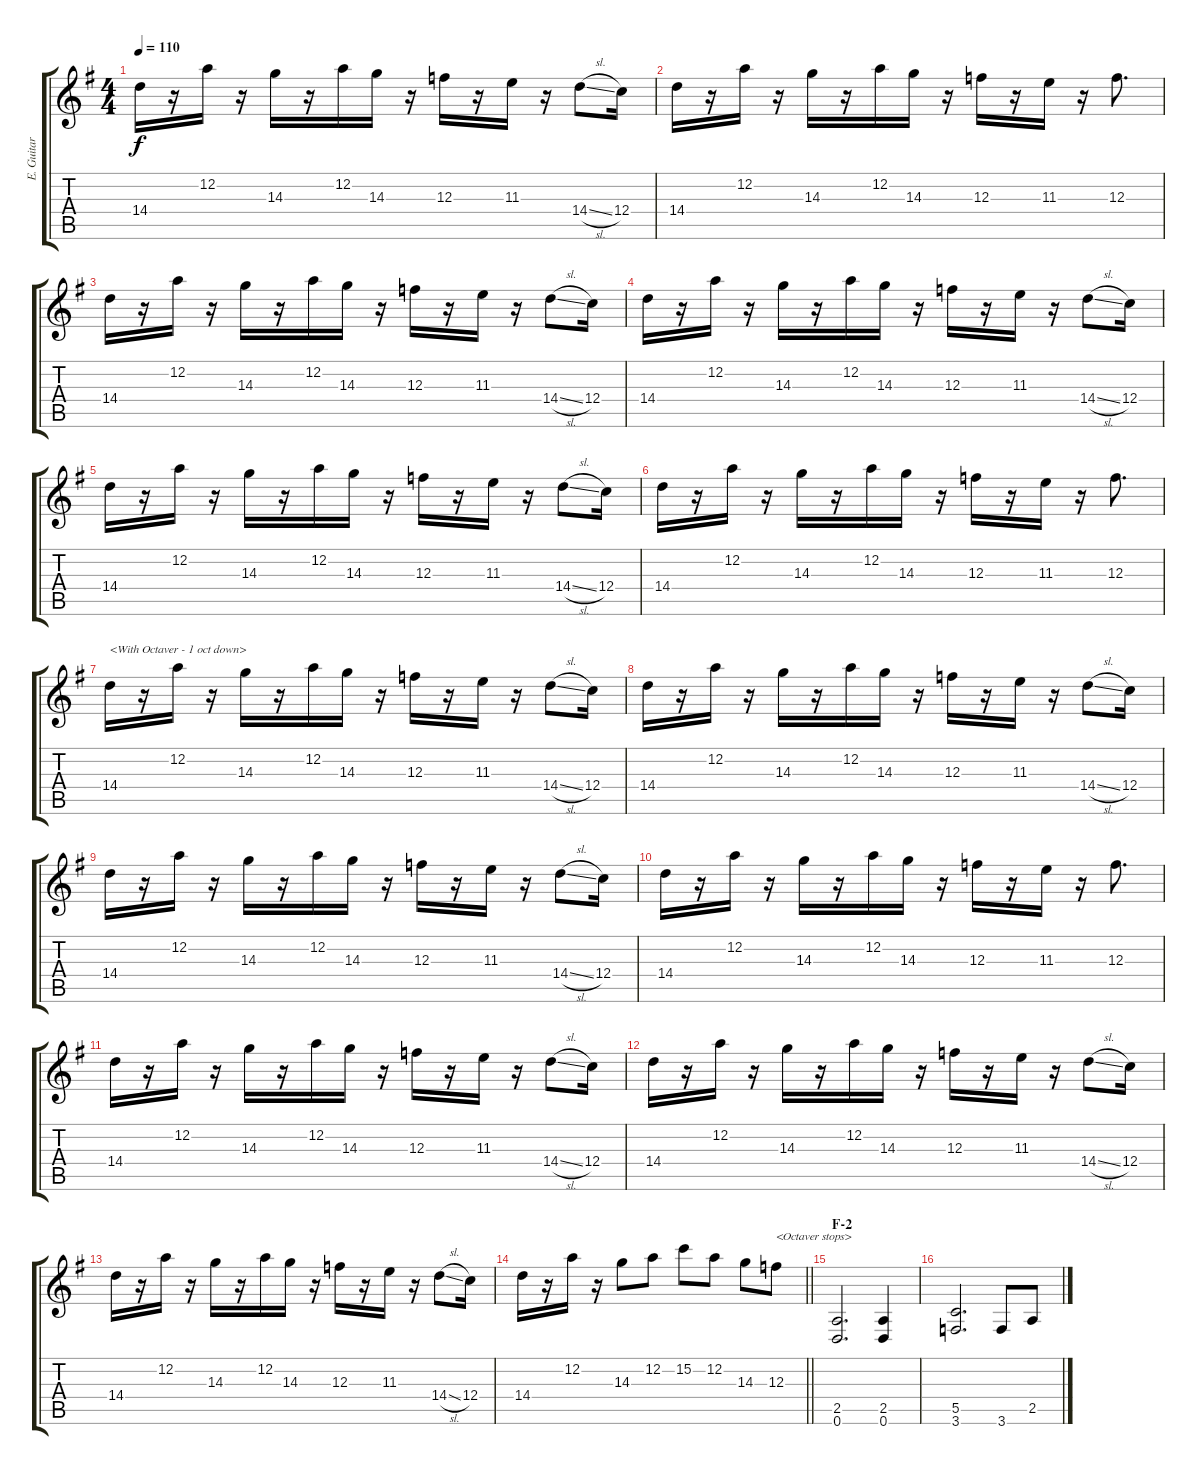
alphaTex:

\track ("E. Guitar II" "E. Guitar ") {instrument overdrivenguitar}
\staff {score tabs}
\tuning (D4 A3 F3 C3 G2 D2) {hide}
\ts (4 4)
\tempo 110
\clef g2
\ks g
14.4.16{dy f} r.16 12.2.16 r.16 14.3.16 r.16 12.2.16 14.3.16 r.16 12.3.16 r.16 11.3.16 r.16 14.4{sl}.8 12.4.16 |
14.4.16 r.16 12.2.16 r.16 14.3.16 r.16 12.2.16 14.3.16 r.16 12.3.16 r.16 11.3.16 r.16 12.3.8{d} |
14.4.16 r.16 12.2.16 r.16 14.3.16 r.16 12.2.16 14.3.16 r.16 12.3.16 r.16 11.3.16 r.16 14.4{sl}.8 12.4.16 |
14.4.16 r.16 12.2.16 r.16 14.3.16 r.16 12.2.16 14.3.16 r.16 12.3.16 r.16 11.3.16 r.16 14.4{sl}.8 12.4.16 |
14.4.16 r.16 12.2.16 r.16 14.3.16 r.16 12.2.16 14.3.16 r.16 12.3.16 r.16 11.3.16 r.16 14.4{sl}.8 12.4.16 |
14.4.16 r.16 12.2.16 r.16 14.3.16 r.16 12.2.16 14.3.16 r.16 12.3.16 r.16 11.3.16 r.16 12.3.8{d} |
14.4.16{txt "<With Octaver - 1 oct down>"} r.16 12.2.16 r.16 14.3.16 r.16 12.2.16 14.3.16 r.16 12.3.16 r.16 11.3.16 r.16 14.4{sl}.8 12.4.16 |
14.4.16 r.16 12.2.16 r.16 14.3.16 r.16 12.2.16 14.3.16 r.16 12.3.16 r.16 11.3.16 r.16 14.4{sl}.8 12.4.16 |
14.4.16 r.16 12.2.16 r.16 14.3.16 r.16 12.2.16 14.3.16 r.16 12.3.16 r.16 11.3.16 r.16 14.4{sl}.8 12.4.16 |
14.4.16 r.16 12.2.16 r.16 14.3.16 r.16 12.2.16 14.3.16 r.16 12.3.16 r.16 11.3.16 r.16 12.3.8{d} |
14.4.16 r.16 12.2.16 r.16 14.3.16 r.16 12.2.16 14.3.16 r.16 12.3.16 r.16 11.3.16 r.16 14.4{sl}.8 12.4.16 |
14.4.16 r.16 12.2.16 r.16 14.3.16 r.16 12.2.16 14.3.16 r.16 12.3.16 r.16 11.3.16 r.16 14.4{sl}.8 12.4.16 |
14.4.16 r.16 12.2.16 r.16 14.3.16 r.16 12.2.16 14.3.16 r.16 12.3.16 r.16 11.3.16 r.16 14.4{sl}.8 12.4.16 |
\barLineRight lightlight
14.4.16 r.16 12.2.16 r.16 14.3.8 12.2.8 15.2.8 12.2.8 14.3.8 12.3.8{txt "<Octaver stops>"} |
\section ("" "F-2")
(2.5 0.6).2{d} (2.5 0.6).4 |
(5.5 3.6).2{d} 3.6.8 2.5.8
